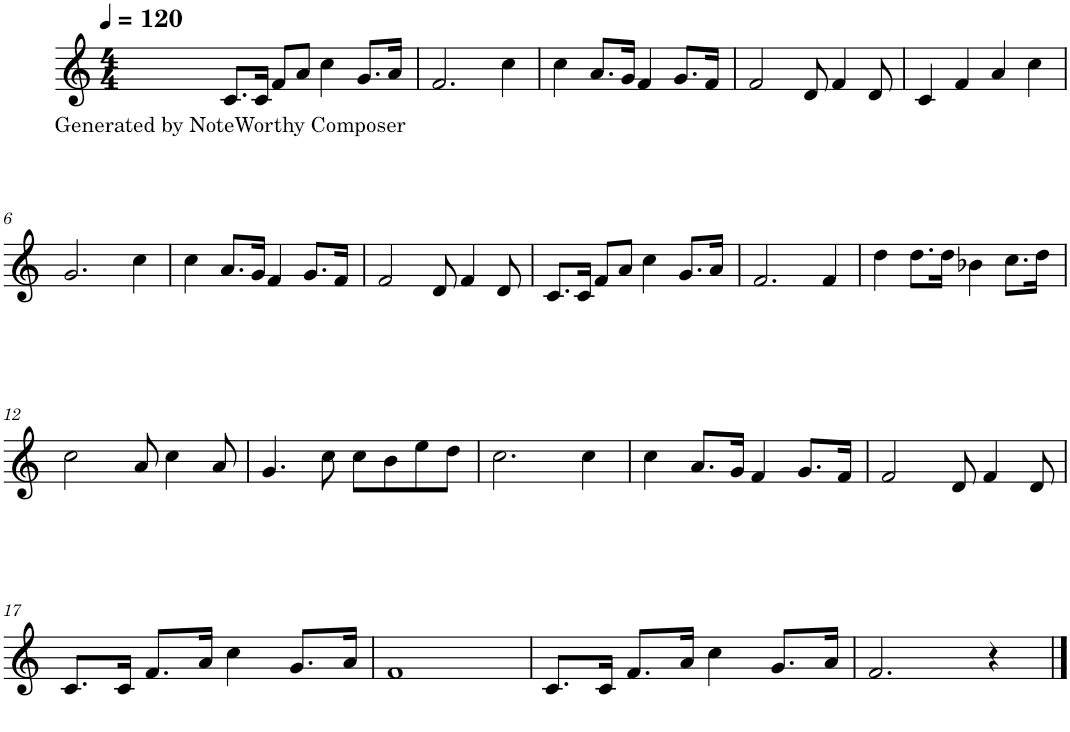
**kern	**text
*part1	*part1
*staff1	*staff1
*I"Harmonica, maggie	*
*I'Harm.	*
*clefG2	*
*k[]	*
*M4/4	*
*MM120	*
=1	=1
!	!LO:LY:b
8.c/L	Generated by NoteWorthy Composer
16c/Jk	.
8f/L	.
8a/J	.
4cc\	.
8.g/L	.
16a/Jk	.
=2	=2
2.f/	.
4cc\	.
=3	=3
4cc\	.
8.a/L	.
16g/Jk	.
4f/	.
8.g/L	.
16f/Jk	.
=4	=4
2f/	.
8d/	.
4f/	.
8d/	.
=5	=5
4c/	.
4f/	.
4a/	.
4cc\	.
!!LO:LB:g=z
=6	=6
2.g/	.
4cc\	.
=7	=7
4cc\	.
8.a/L	.
16g/Jk	.
4f/	.
8.g/L	.
16f/Jk	.
=8	=8
2f/	.
8d/	.
4f/	.
8d/	.
=9	=9
8.c/L	.
16c/Jk	.
8f/L	.
8a/J	.
4cc\	.
8.g/L	.
16a/Jk	.
=10	=10
2.f/	.
4f/	.
=11	=11
4dd\	.
8.dd\L	.
16dd\Jk	.
4b-X\	.
8.cc\L	.
16dd\Jk	.
!!LO:LB:g=z
=12	=12
2cc\	.
8a/	.
4cc\	.
8a/	.
=13	=13
4.g/	.
8cc\	.
8cc\L	.
8b\	.
8ee\	.
8dd\J	.
=14	=14
2.cc\	.
4cc\	.
=15	=15
4cc\	.
8.a/L	.
16g/Jk	.
4f/	.
8.g/L	.
16f/Jk	.
=16	=16
2f/	.
8d/	.
4f/	.
8d/	.
!!LO:LB:g=z
=17	=17
8.c/L	.
16c/Jk	.
8.f/L	.
16a/Jk	.
4cc\	.
8.g/L	.
16a/Jk	.
=18	=18
1f	.
=19	=19
8.c/L	.
16c/Jk	.
8.f/L	.
16a/Jk	.
4cc\	.
8.g/L	.
16a/Jk	.
=20	=20
2.f/	.
4r	.
==	==
*-	*-
